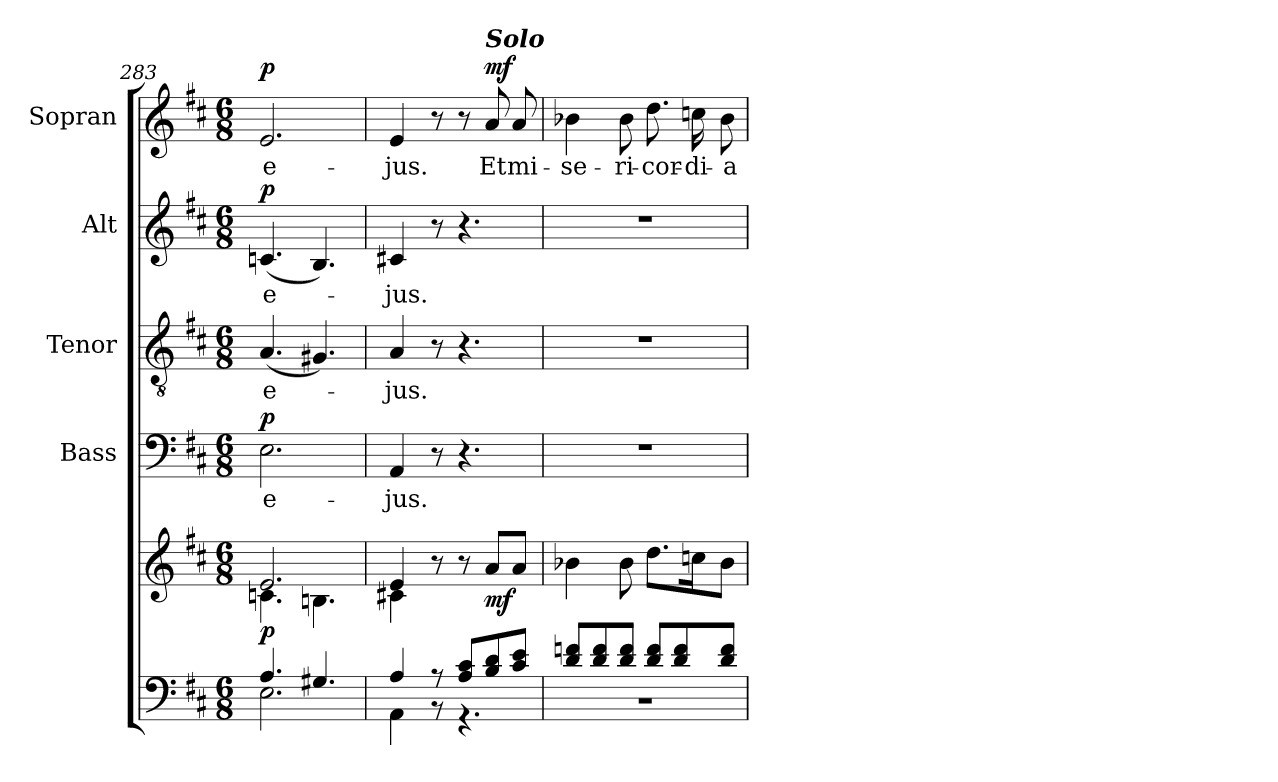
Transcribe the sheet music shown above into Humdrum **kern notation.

**kern	**kern	**dynam	**kern	**text	**dynam	**kern	**text	**kern	**text	**dynam	**kern	**text	**dynam
*part5	*part5	*part5	*part4	*part4	*part4	*part3	*part3	*part2	*part2	*part2	*part1	*part1	*part1
*staff6	*staff5	*staff5/6	*staff4	*staff4	*staff4	*staff3	*staff3	*staff2	*staff2	*staff2	*staff1	*staff1	*staff1
*	*	*	*I"Bass	*	*	*I"Tenor	*	*I"Alt	*	*	*I"Sopran	*	*
*	*	*	*I'B	*	*	*I'T	*	*I'A	*	*	*I'S	*	*
!!LO:LB:g=z
*clefF4	*clefG2	*	*clefF4	*	*	*clefGv2	*	*clefG2	*	*	*clefG2	*	*
*k[f#c#]	*k[f#c#]	*	*k[f#c#]	*	*	*k[f#c#]	*	*k[f#c#]	*	*	*k[f#c#]	*	*
*D:	*D:	*	*D:	*	*	*D:	*	*D:	*	*	*D:	*	*
*M6/8	*M6/8	*	*M6/8	*	*	*M6/8	*	*M6/8	*	*	*M6/8	*	*
=283	=283	=283	=283	=283	=283	=283	=283	=283	=283	=283	=283	=283	=283
*^	*^	*	*	*	*	*	*	*	*	*	*	*	*
!	!	!	!	!LO:DY:b	!	!LO:LY:b	!LO:DY:a	!	!LO:LY:b	!	!LO:LY:b	!LO:DY:a	!	!LO:LY:b	!LO:DY:a
4.A/	2.E\	2.e/	4.cn\	p	2.E\	e-	p	(<4.A/	e-	(<4.cn/	e-	p	2.e/	e-	p
4.G#X/	.	.	4.Bn\	.	.	.	.	4.G#X/)	.	4.B/)	.	.	.	.	.
=284	=284	=284	=284	=284	=284	=284	=284	=284	=284	=284	=284	=284	=284	=284	=284
!	!	!	!	!	!	!LO:LY:b	!	!	!LO:LY:b	!	!LO:LY:b	!	!	!LO:LY:b	!
4A/	4AA\	4e/	4c#X\	.	4AA/	-jus.	.	4A/	-jus.	4c#X/	-jus.	.	4e/	-jus.	.
8rG	8rAA	8r	2ryy	.	8r	.	.	8r	.	8r	.	.	8r	.	.
8A/ 8c#/L	4.rAA	8r	.	.	4.r	.	.	4.r	.	4.r	.	.	8r	.	.
!	!	!	!	!	!	!	!	!	!	!	!	!	!LO:TX:a:Bi:t=Solo	!	!
!	!	!	!	!LO:DY:b	!	!	!	!	!	!	!	!	!	!LO:LY:b	!LO:DY:a
8B/ 8d/	.	8a/L	.	mf	.	.	.	.	.	.	.	.	8a/	Et	mf
!	!	!	!	!	!	!	!	!	!	!	!	!	!	!LO:LY:b	!
8c#/ 8e/J	.	8a/J	.	.	.	.	.	.	.	.	.	.	8a/	mi-	.
*	*	*v	*v	*	*	*	*	*	*	*	*	*	*	*	*
=285	=285	=285	=285	=285	=285	=285	=285	=285	=285	=285	=285	=285	=285	=285
!	!LO:N:vis=1	!	!	!	!	!	!	!	!	!	!	!	!LO:LY:b	!
8d/ 8fn/L	2.r	4b-X\	.	2.r	.	.	2.r	.	2.r	.	.	4b-X\	-se-	.
8d/ 8f/	.	.	.	.	.	.	.	.	.	.	.	.	.	.
!	!	!	!	!	!	!	!	!	!	!	!	!	!LO:LY:b	!
8d/ 8f/J	.	8b-\	.	.	.	.	.	.	.	.	.	8b-\	-ri-	.
!	!	!	!	!	!	!	!	!	!	!	!	!	!LO:LY:b	!
8d/ 8f/L	.	8.dd\L	.	.	.	.	.	.	.	.	.	8.dd\	-cor-	.
8d/ 8f/	.	.	.	.	.	.	.	.	.	.	.	.	.	.
!	!	!	!	!	!	!	!	!	!	!	!	!	!LO:LY:b	!
.	.	16ccn\k	.	.	.	.	.	.	.	.	.	16ccn\	-di-	.
!	!	!	!	!	!	!	!	!	!	!	!	!	!LO:LY:b	!
8d/ 8f/J	.	8b-\J	.	.	.	.	.	.	.	.	.	8b-\	-a	.
*v	*v	*	*	*	*	*	*	*	*	*	*	*	*	*
=	=	=	=	=	=	=	=	=	=	=	=	=	=
*-	*-	*-	*-	*-	*-	*-	*-	*-	*-	*-	*-	*-	*-
